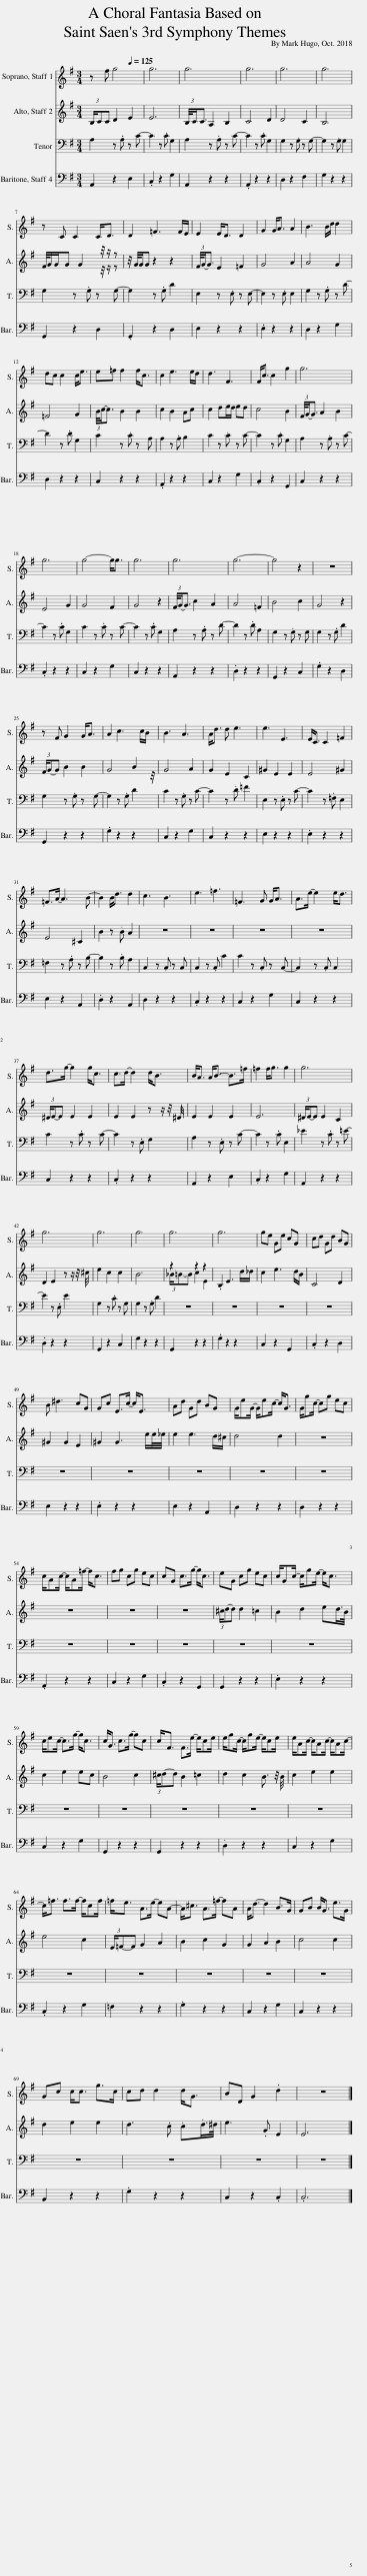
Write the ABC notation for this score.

X:1
%%score 1 ( 2 3 ) 4 5
L:1/8
M:3/4
I:linebreak $
K:G
V:1 treble
V:2 treble
V:3 treble
V:4 bass
V:5 bass
V:1
 z f g4[Q:1/4=125] | g6 | g6 | g6 | g6 | %5
 g6 |$ z C C2 C<D | D2 =F3 F/E/ | E2 E<D D2 | G2 G<A A2 | %10
 B3 B/d/ d2 |$ dc c2 c<e | e=f f2 f<c | c2 e3 e/d/ | d3 F3 | %15
 F<c c2 g2 | g6 |$ g6 | g4- g<g | g6 | %20
 g6 | g6- | g4 z2 | z6 |$ z F G2 G<A | %25
 A2 c3 c/B/ | B3 A3 | A<d d e3 | e3 E3 | E<C C2 =F2 |$ %30
 =F>A- A3 B- | B2 B<d d2 | c3 B3 | e3 =f3 | =F3 G G<A | %35
 A>e- e2 e<d |$ d>g- g2 g<c | c>d- d2 d<B | B<A A<B- B>=f | =f2 f<g g2 | %40
 g6 |$ g6 | g6 | g6 | g6 | %45
 g6 | ge Ge cG | cd Gd BG |$ B ^d3 cG | Gc E>c- c<E | %50
 Ad Gd BG | G/eG/- G/ec/- c<G | G/gc/- cg ec |$ c/Ac/- c/A=f/- f<c | fg cg ec | %55
 cG c>g- g<c | eG cg ec | c/Gc/- c/ge/- e<c |$ c/ec/- c>g- g<c | c<G c>g- gc | %60
 c<F F>e- e/ce/ | e/gc/- c/ge/- e/ce/ | e/Ac/- c/Ac/- c/Ac/- |$ c<=f f>f- f/cf/ | =f<e A>e- eA- | %65
 A<^c A>=f- fA | A<d- d2 B>G | GB B<G e>G |$ Gc c<c g>c | cd d2 d<G | %70
 BD G2 .d2 | z6 |] %72
V:2
 (3:2:2B,/CC D2 E2 | E6 | (3:2:2B,/4C/C3/2 A,2 B,2 | C4 D2 | D4 C2 | %5
 B,6 |$ F/4G/G/G G2 z/4 z/ z | z/4 G/4G/G z2 z2 | (3:2:2F/4G/-G3/2 E2 =F2 | G4 A2 | %10
 A4 G2 |$ =F4 G2 | (3:2:2B/4c/-c3/2 B2 B2 | c2 B2 Ac | c2 de/d/ ed | %15
 c4 B2 | (3:2:2F/4G/-G3/2 A2 B2 |$ E4 G2 | G4 F2 | G4 z2 | %20
 (3:2:2F/4G/-G3/2 c2 A2 | A4 =F2 | B4 c2 | G4 z2 |$ (3:2:2F/G-G B2 B2 | %25
 G4 B2 | G4 A2 | G2 E2 C2 | ^G2 E2 E2 | E4 ^G2 |$ %30
 E4 ^C2 | B2 z .B A2 | z6 | z6 | z6 | %35
 z6 |$ (3:2:2^D/E-E E2 E2 | E2 E2 z z/ z/4 ^D/4 | E2 E2 E2 | E6 | %40
 (3:2:2^D/E-E E2 C2 |$ D2 E2 z z/ z/4 ^c/4 | e2 c2 c2 | B6 | z2 z2 z2 | %45
 .B,2 E3 d/_d/ | c2 e3 d/B/ | C4 D2 |$ ^G2 G2 E2 | ^G2 G3 e/e/4_e/4 | %50
 e2 e3 d/^c/ | d4 d2 | z6 |$ z6 | z6 | %55
 z6 | (3:2:2^c/d-d d2 =c2 | B2 d2 ed/>B/ |$ c2 e2 ec | B4 c2 | %60
 (3:2:2^c/d-d B2 =c2 | d2 c2 B3/2 z/4 B/4 | c2 e2 e2 |$ e4 c2 | (3:2:2E/=F-F G2 A2 | %65
 B2 c2 G2 | G2 A2 B2 | c4 c2 |$ d2 e2 e2 | d3 .c .c.d/>^d/ | %70
 e3 .G E2 | E6 |] %72
V:3
 x6 | x6 | x6 | x6 | x6 | %5
 x6 |$ x17/4 z/4 z/ z | x6 | x6 | x6 | %10
 x6 |$ x6 | x6 | x6 | x6 | %15
 x6 | x6 |$ x6 | x6 | x6 | %20
 x6 | x6 | x6 | x6 |$ x6 | %25
 x23/4 z/4 | x6 | x6 | x6 | x6 |$ %30
 x6 | x6 | x6 | x6 | x6 | %35
 x6 |$ x6 | x6 | x6 | x6 | %40
 x6 |$ x6 | x6 | x6 | (3:2:2_B/=B-B c2 E2 | %45
 x6 | x6 | x6 |$ x6 | x6 | %50
 x6 | x6 | x6 |$ x6 | x6 | %55
 x6 | x6 | x6 |$ x6 | x6 | %60
 x6 | x6 | x6 |$ x6 | x6 | %65
 x6 | x6 | x6 |$ x6 | x6 | %70
 x6 | x6 |] %72
V:4
 A,2 z .A, z C- | C2 z .C G,2 | A,2 z .A, z C- | C2 z .C G,2 | G,2 z .G, z G,- | %5
 G,2 z .G, G,2 |$ G,2 z .G, z G,- | G,2 z .G, D2 | E,2 z .E, z E,- | E,2 z .E, E,2 | %10
 G,2 z .G, z D- |$ D2 z .D G,2 | C2 z .C z A, | A,2 z .A, B,2 | C2 z .C z C- | %15
 C2 z .C G,2 | A,2 z .A, z C- |$ C2 z .C G,2 | C2 z .C z C- | C2 z .C G,2 | %20
 A,2 z .A, z D- | D2 z .D A,2 | G,2 z .G, z G, | G,2 z .G, D2 |$ G,2 z .G, z G,- | %25
 G,2 z .G, D2 | C2 z .G, z C- | C2 z .D =F2 | E,2 z .E, z C- | C2 z .=F, E,2 |$ %30
 =F,2 z .A, z B,- | B,2 z .B, A,2 | C,2 z .C, z C, | C,2 z .C, C2 | C2 z .C, z C,- | %35
 C,2 z .C, C,2 |$ C2 z .C z C- | C2 z .E, G,2 | A,2 z .E, z C- | C2 z .C E,2 | %40
 _E2 z .C z =E- |$ E2 z .E, E2 | G,2 z .C z G, | G,2 z .G, D2 | z6 | %45
 z6 | z6 | z6 |$ z6 | z6 | %50
 z6 | z6 | z6 |$ z6 | z6 | %55
 z6 | z6 | z6 |$ z6 | z6 | %60
 z6 | z6 | z6 |$ z6 | z6 | %65
 z6 | z6 | z6 |$ z6 | z6 | %70
 z6 | z6 |] %72
V:5
 A,,2 z2 E,2 | .C,2 z2 G,2 | A,,2 z2 z2 | .A,,2 z2 z2 | D,2 z2 F,2 | %5
 G,2 z2 z2 |$ G,,2 z2 D,2 | .G,,2 z2 D,2 | E,2 z2 z2 | .E,2 z2 z2 | %10
 D,2 z2 G,2 |$ D,2 z2 z2 | C,2 z2 z2 | .A,,2 z2 z2 | C,2 z2 G,2 | %15
 .C,2 z2 G,,2 | C,2 z2 z2 |$ .C,2 z2 z2 | C,2 z2 G,2 | C,2 z2 z2 | %20
 A,,2 z2 z2 | .D,2 z2 z2 | G,,2 z2 C,2 | .G,2 z2 D,2 |$ G,,2 z2 z2 | %25
 .G,2 z2 z2 | C,2 z2 G,2 | C,2 z2 z2 | E,2 z2 z2 | .E,2 z2 z2 |$ %30
 E,2 z2 A,,2 | .D,2 z2 A,,2 | D,2 z2 z2 | .C,2 z2 z2 | C,2 z2 G,2 | %35
 C,2 z2 z2 |$ C,2 z2 z2 | .C,2 z2 z2 | A,,2 z2 E,2 | .C,2 z2 G,2 | %40
 A,,2 z2 z2 |$ .D,2 z2 z2 | G,,2 z2 C,2 | G,2 z2 z2 | G,,2 z2 z2 | %45
 .G,2 z2 z2 | C,2 z2 G,,2 | .C,2 z2 D,2 |$ E,2 z2 z2 | .E,2 z2 z2 | %50
 E,2 z2 A,,2 | D,2 z2 z2 | D,2 z2 z2 |$ .A,,2 z2 z2 | C,2 z2 G,2 | %55
 .C,2 z2 G,,2 | G,,2 z2 z2 | .E,2 z2 z2 |$ C,2 z2 G,2 | G,,2 z2 z2 | %60
 G,,2 z2 z2 | .D,2 z2 z2 | C,2 z2 G,2 |$ .C,2 z2 G,2 | =F,2 z2 z2 | %65
 .G,2 z2 z2 | C,2 z2 G,2 | C,2 z2 z2 |$ B,,2 z2 z2 | .G,2 z2 z2 | %70
 C,2 z2 .C,2 | .C,6 |] %72
